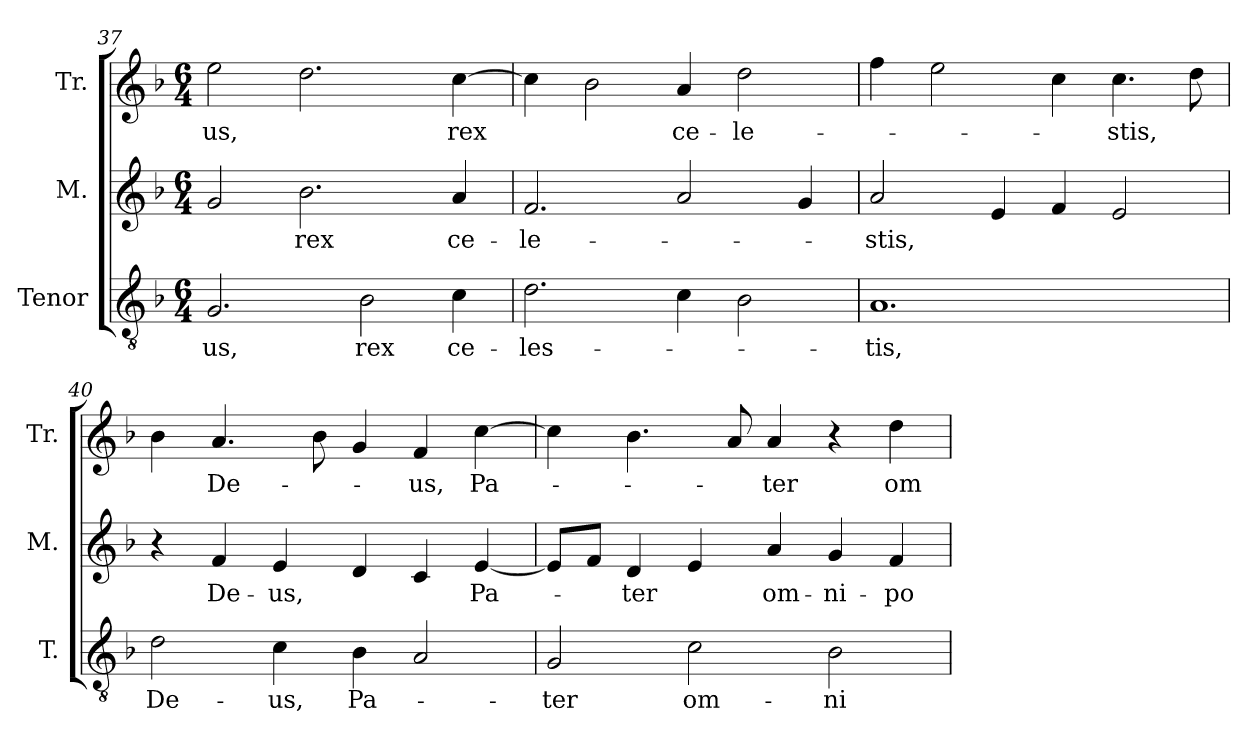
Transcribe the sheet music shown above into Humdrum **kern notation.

**kern	**text	**kern	**text	**kern	**text
*part3	*part3	*part2	*part2	*part1	*part1
*staff3	*staff3	*staff2	*staff2	*staff1	*staff1
*I"Tenor	*	*I"M.	*	*I"Tr.	*
*I'T.	*	*I'M.	*	*I'Tr.	*
*clefGv2	*	*clefG2	*	*clefG2	*
*k[b-]	*	*k[b-]	*	*k[b-]	*
*F:	*	*F:	*	*F:	*
*M6/4	*	*M6/4	*	*M6/4	*
=37	=37	=37	=37	=37	=37
!	!LO:LY:b:cj	!	!	!	!LO:LY:b:cj
2.G/	-us,	2g/	.	2ee\	-us,
!	!	!	!LO:LY:b:cj	!	!
.	.	2.b-\	rex	2.dd\	.
!	!LO:LY:b:cj	!	!	!	!
2B-\	rex	.	.	.	.
!	!LO:LY:b:cj	!	!LO:LY:b:cj	!	!LO:LY:b
4c\	ce-	4a/	ce-	[>4cc\	rex
=38	=38	=38	=38	=38	=38
!	!LO:LY:b:cj	!	!LO:LY:b:cj	!	!
2.d\	-les-	2.f/	-le-	4cc\]	.
.	.	.	.	2b-\	.
!	!	!	!	!	!LO:LY:b:cj
4c\	.	2a/	.	4a/	ce-
!	!	!	!	!	!LO:LY:b:cj
2B-\	.	.	.	2dd\	-le-
.	.	4g/	.	.	.
=39	=39	=39	=39	=39	=39
!	!LO:LY:b:cj	!	!LO:LY:b	!	!
1.A	-tis,	2a/	-stis,	4ff\	.
.	.	.	.	2ee\	.
.	.	4e/	.	.	.
.	.	4f/	.	4cc\	.
!	!	!	!	!	!LO:LY:b
.	.	2e/	.	4.cc\	-stis,
.	.	.	.	8dd\	.
!!LO:LB:g=z
=40	=40	=40	=40	=40	=40
!	!LO:LY:b:cj	!	!	!	!
2d\	De-	4r	.	4b-\	.
!	!	!	!LO:LY:b:cj	!	!LO:LY:b
.	.	4f/	De-	4.a/	De-
!	!LO:LY:b:cj	!	!LO:LY:b:cj	!	!
4c\	-us,	4e/	-us,	.	.
.	.	.	.	8b-\	.
!	!LO:LY:b:cj	!	!	!	!
4B-\	Pa-	4d/	.	4g/	.
!	!	!	!	!	!LO:LY:b:cj
2A/	.	4c/	.	4f/	-us,
!	!	!	!LO:LY:b:cj	!	!LO:LY:b:cj
.	.	[<4e/	Pa-	[>4cc\	Pa-
=41	=41	=41	=41	=41	=41
!	!LO:LY:b:cj	!	!	!	!
2G/	-ter	8e/L]	.	4cc\]	.
.	.	8f/J	.	.	.
!	!	!	!LO:LY:b:cj	!	!
.	.	4d/	-ter	4.b-\	.
!	!LO:LY:b:cj	!	!	!	!
2c\	om-	4e/	.	.	.
.	.	.	.	8a/	.
!	!	!	!LO:LY:b:cj	!	!LO:LY:b:cj
.	.	4a/	om-	4a/	-ter
!	!LO:LY:b:cj	!	!LO:LY:b:cj	!	!
2B-\	-ni-	4g/	-ni-	4r	.
!	!	!	!LO:LY:b:cj	!	!LO:LY:b:cj
.	.	4f/	-po-	4dd\	om-
=	=	=	=	=	=
*-	*-	*-	*-	*-	*-
